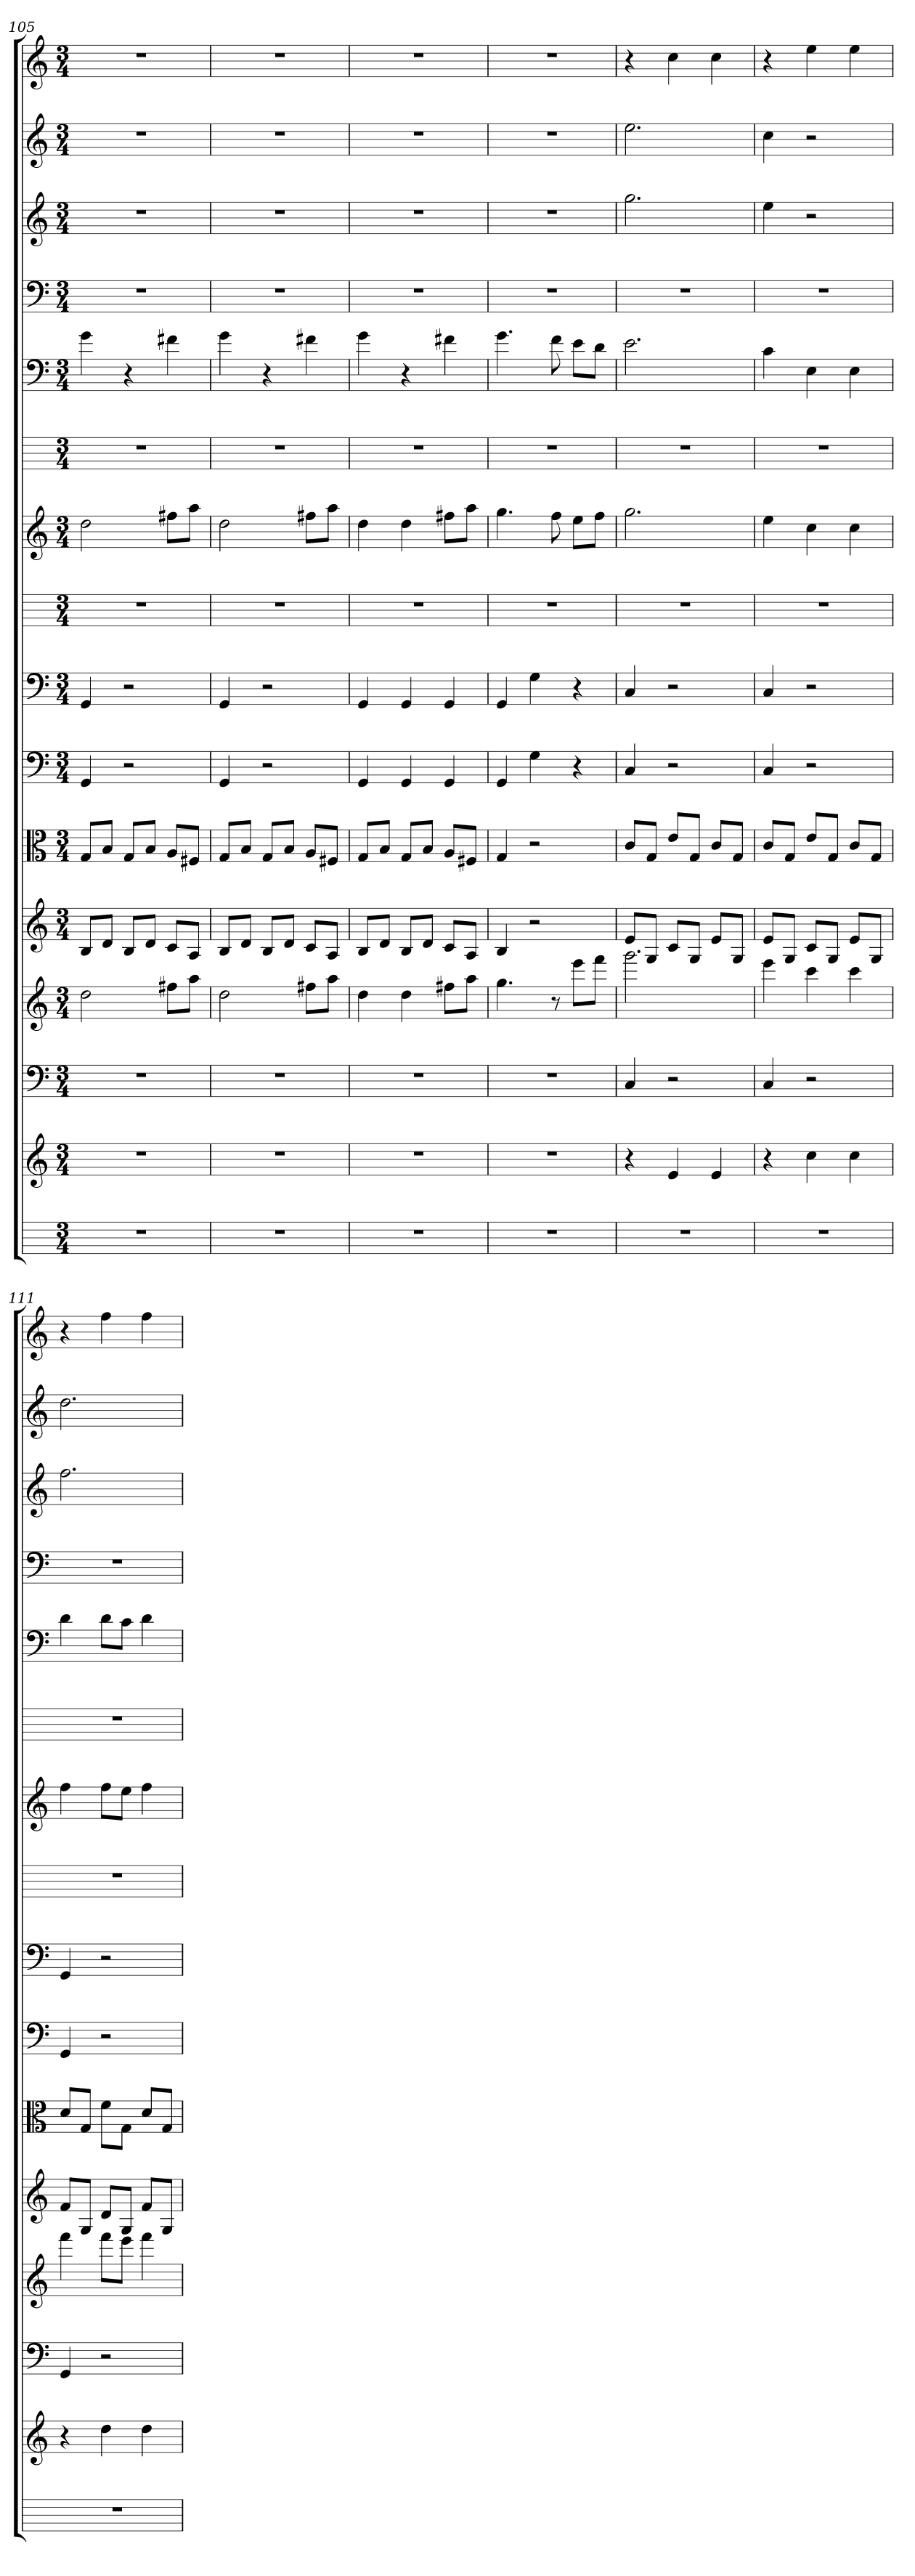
**kern	**kern	**kern	**kern	**kern	**kern	**kern	**kern	**kern	**kern	**kern	**kern	**kern	**kern	**kern	**kern
*part16	*part15	*part14	*part13	*part12	*part11	*part10	*part9	*part8	*part7	*part6	*part5	*part4	*part3	*part2	*part1
*staff16	*staff15	*staff14	*staff13	*staff12	*staff11	*staff10	*staff9	*staff8	*staff7	*staff6	*staff5	*staff4	*staff3	*staff2	*staff1
*	*	*clefF4	*	*	*clefC3	*clefF4	*clefF4	*	*	*	*clefF4	*clefF4	*	*	*
*k[]	*k[]	*k[]	*k[]	*k[]	*k[]	*k[]	*k[]	*k[]	*k[]	*k[]	*k[]	*k[]	*k[]	*k[]	*k[]
*C:	*C:	*C:	*C:	*C:	*C:	*C:	*C:	*C:	*C:	*C:	*C:	*C:	*C:	*C:	*C:
*M3/4	*M3/4	*M3/4	*M3/4	*M3/4	*M3/4	*M3/4	*M3/4	*M3/4	*M3/4	*M3/4	*M3/4	*M3/4	*M3/4	*M3/4	*M3/4
=105	=105	=105	=105	=105	=105	=105	=105	=105	=105	=105	=105	=105	=105	=105	=105
2.r	2.r	2.r	2dd	8BL	8G/L	4GG	4GG	2.r	2dd	2.r	4g	2.r	2.r	2.r	2.r
.	.	.	.	8dJ	8B/J	.	.	.	.	.	.	.	.	.	.
.	.	.	.	8BL	8G/L	2r	2r	.	.	.	4r	.	.	.	.
.	.	.	.	8dJ	8B/J	.	.	.	.	.	.	.	.	.	.
.	.	.	8ff#XL	8cL	8A/L	.	.	.	8ff#XL	.	4f#X	.	.	.	.
.	.	.	8aaJ	8AJ	8F#X/J	.	.	.	8aaJ	.	.	.	.	.	.
=106	=106	=106	=106	=106	=106	=106	=106	=106	=106	=106	=106	=106	=106	=106	=106
2.r	2.r	2.r	2dd	8BL	8G/L	4GG	4GG	2.r	2dd	2.r	4g	2.r	2.r	2.r	2.r
.	.	.	.	8dJ	8B/J	.	.	.	.	.	.	.	.	.	.
.	.	.	.	8BL	8G/L	2r	2r	.	.	.	4r	.	.	.	.
.	.	.	.	8dJ	8B/J	.	.	.	.	.	.	.	.	.	.
.	.	.	8ff#XL	8cL	8A/L	.	.	.	8ff#XL	.	4f#X	.	.	.	.
.	.	.	8aaJ	8AJ	8F#X/J	.	.	.	8aaJ	.	.	.	.	.	.
=107	=107	=107	=107	=107	=107	=107	=107	=107	=107	=107	=107	=107	=107	=107	=107
2.r	2.r	2.r	4dd	8BL	8G/L	4GG	4GG	2.r	4dd	2.r	4g	2.r	2.r	2.r	2.r
.	.	.	.	8dJ	8B/J	.	.	.	.	.	.	.	.	.	.
.	.	.	4dd	8BL	8G/L	4GG	4GG	.	4dd	.	4r	.	.	.	.
.	.	.	.	8dJ	8B/J	.	.	.	.	.	.	.	.	.	.
.	.	.	8ff#XL	8cL	8A/L	4GG	4GG	.	8ff#XL	.	4f#X	.	.	.	.
.	.	.	8aaJ	8AJ	8F#X/J	.	.	.	8aaJ	.	.	.	.	.	.
=108	=108	=108	=108	=108	=108	=108	=108	=108	=108	=108	=108	=108	=108	=108	=108
2.r	2.r	2.r	4.gg	4B	4G	4GG	4GG	2.r	4.gg	2.r	4.g	2.r	2.r	2.r	2.r
.	.	.	.	2r	2r	4G	4G	.	.	.	.	.	.	.	.
.	.	.	8r	.	.	.	.	.	8ff	.	8f	.	.	.	.
.	.	.	8eeeL	.	.	4r	4r	.	8eeL	.	8e\L	.	.	.	.
.	.	.	8fffJ	.	.	.	.	.	8ffJ	.	8d\J	.	.	.	.
=109	=109	=109	=109	=109	=109	=109	=109	=109	=109	=109	=109	=109	=109	=109	=109
2.r	4r	4C	2.ggg	8eL	8c/L	4C	4C	2.r	2.gg	2.r	2.e	2.r	2.gg	2.ee	4r
.	.	.	.	8GJ	8G/J	.	.	.	.	.	.	.	.	.	.
.	4e	2r	.	8cL	8e/L	2r	2r	.	.	.	.	.	.	.	4cc
.	.	.	.	8GJ	8G/J	.	.	.	.	.	.	.	.	.	.
.	4e	.	.	8eL	8c/L	.	.	.	.	.	.	.	.	.	4cc
.	.	.	.	8GJ	8G/J	.	.	.	.	.	.	.	.	.	.
=110	=110	=110	=110	=110	=110	=110	=110	=110	=110	=110	=110	=110	=110	=110	=110
2.r	4r	4C	4eee	8eL	8c/L	4C	4C	2.r	4ee	2.r	4c	2.r	4ee	4cc	4r
.	.	.	.	8GJ	8G/J	.	.	.	.	.	.	.	.	.	.
.	4cc	2r	4ccc	8cL	8e/L	2r	2r	.	4cc	.	4E	.	2r	2r	4ee
.	.	.	.	8GJ	8G/J	.	.	.	.	.	.	.	.	.	.
.	4cc	.	4ccc	8eL	8c/L	.	.	.	4cc	.	4E	.	.	.	4ee
.	.	.	.	8GJ	8G/J	.	.	.	.	.	.	.	.	.	.
=111	=111	=111	=111	=111	=111	=111	=111	=111	=111	=111	=111	=111	=111	=111	=111
2.r	4r	4GG	4fff	8fL	8d/L	4GG	4GG	2.r	4ff	2.r	4d	2.r	2.ff	2.dd	4r
.	.	.	.	8GJ	8G/J	.	.	.	.	.	.	.	.	.	.
.	4dd	2r	8fffL	8dL	8f\L	2r	2r	.	8ffL	.	8d\L	.	.	.	4ff
.	.	.	8eeeJ	8GJ	8G\J	.	.	.	8eeJ	.	8c\J	.	.	.	.
.	4dd	.	4fff	8fL	8d/L	.	.	.	4ff	.	4d	.	.	.	4ff
.	.	.	.	8GJ	8G/J	.	.	.	.	.	.	.	.	.	.
=	=	=	=	=	=	=	=	=	=	=	=	=	=	=	=
*-	*-	*-	*-	*-	*-	*-	*-	*-	*-	*-	*-	*-	*-	*-	*-
